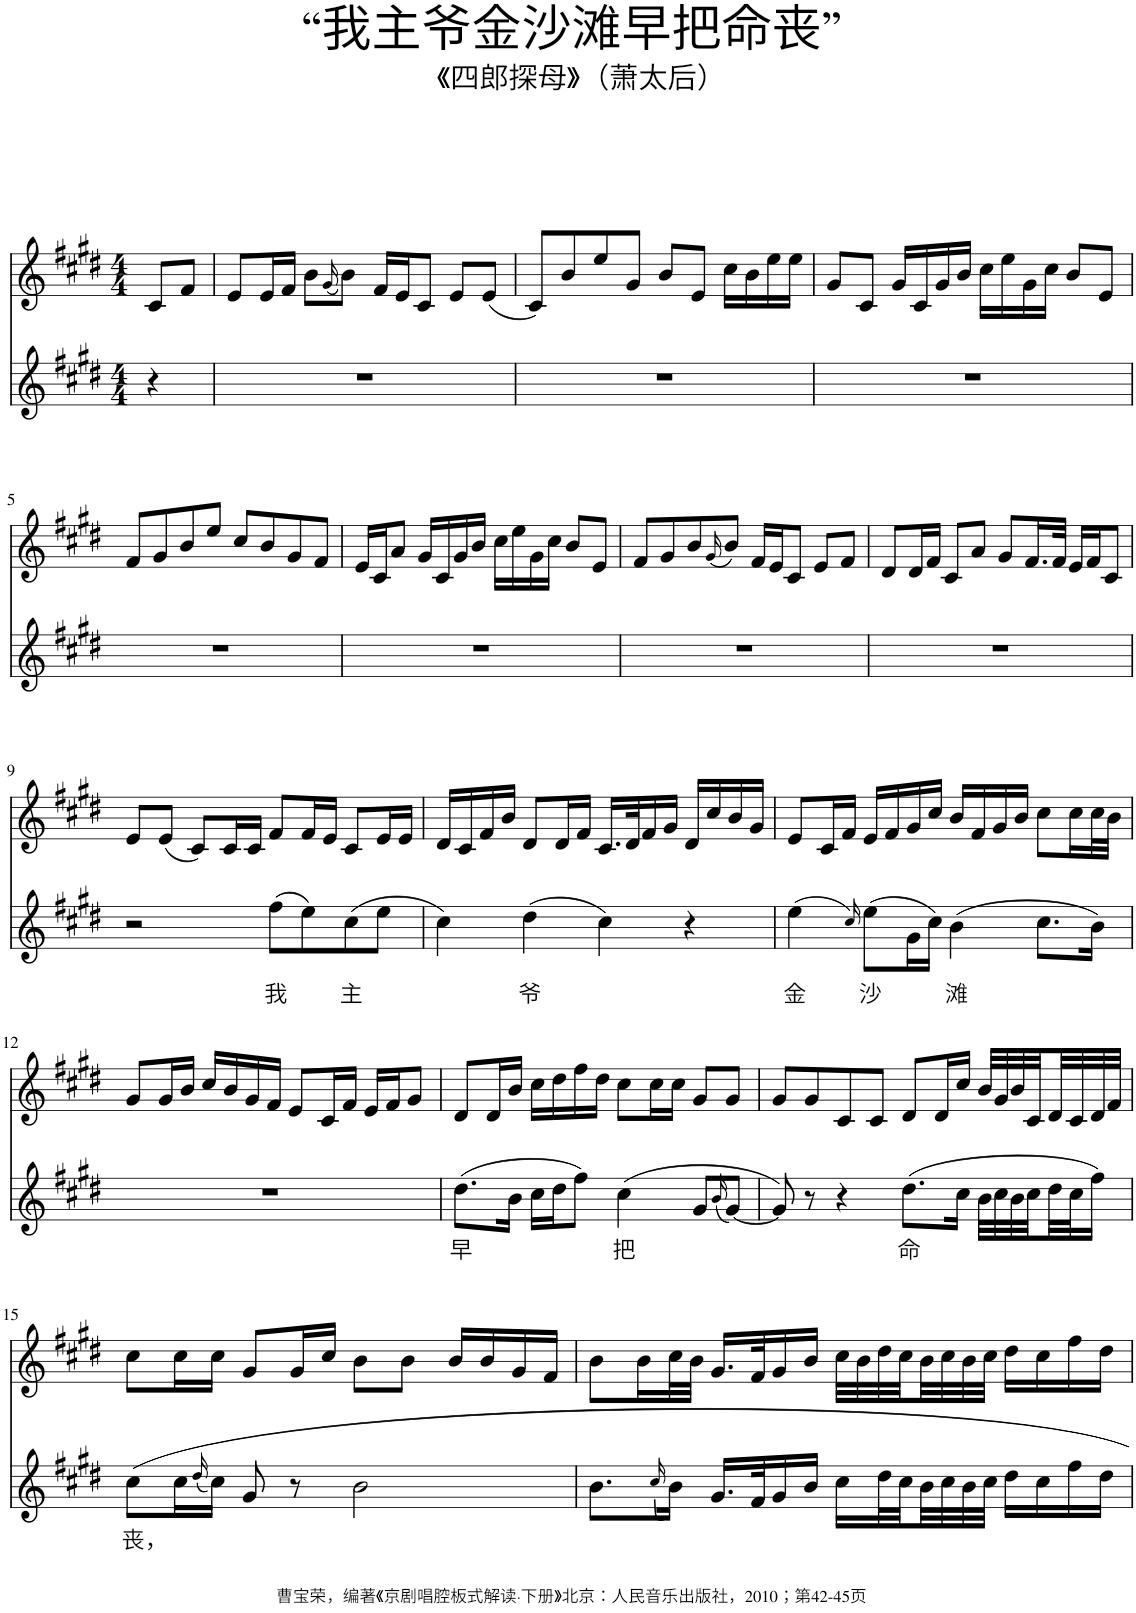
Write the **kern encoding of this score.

**kern	**text	**kern
*part2	*part2	*part1
*staff2	*staff2	*staff1
*I"Piano	*	*I"Piano
*I'Pno	*	*I'Pno
*clefG2	*	*clefG2
*k[f#c#g#d#]	*	*k[f#c#g#d#]
*M4/4	*	*M4/4
=1	=1	=1
4r	.	8c#/L
.	.	8f#/J
=2	=2	=2
1r	.	8e/L
.	.	16e/L
.	.	16f#/JJ
.	.	8b\L
.	.	(16qg#/
.	.	8b\J)
.	.	16f#/LL
.	.	16e/J
.	.	8c#/J
.	.	8e/L
.	.	(8e/J
=3	=3	=3
1r	.	8c#/L)
.	.	8b/
.	.	8ee/
.	.	8g#/J
.	.	8b/L
.	.	8e/J
.	.	16cc#\LL
.	.	16b\
.	.	16ee\
.	.	16ee\JJ
=4	=4	=4
1r	.	8g#/L
.	.	8c#/J
.	.	16g#/LL
.	.	16c#/
.	.	16g#/
.	.	16b/JJ
.	.	16cc#\LL
.	.	16ee\
.	.	16g#\
.	.	16cc#\JJ
.	.	8b/L
.	.	8e/J
!!LO:LB:g=z
=5	=5	=5
1r	.	8f#/L
.	.	8g#/
.	.	8b/
.	.	8ee/J
.	.	8cc#/L
.	.	8b/
.	.	8g#/
.	.	8f#/J
=6	=6	=6
1r	.	16e/LL
.	.	16c#/J
.	.	8a/J
.	.	16g#/LL
.	.	16c#/
.	.	16g#/
.	.	16b/JJ
.	.	16cc#\LL
.	.	16ee\
.	.	16g#\
.	.	16cc#\JJ
.	.	8b/L
.	.	8e/J
=7	=7	=7
1r	.	8f#/L
.	.	8g#/
.	.	8b/
.	.	(16qg#/
.	.	8b/J)
.	.	16f#/LL
.	.	16e/J
.	.	8c#/J
.	.	8e/L
.	.	8f#/J
=8	=8	=8
1r	.	8d#/L
.	.	16d#/L
.	.	16f#/JJ
.	.	8c#/L
.	.	8a/J
.	.	8g#/L
.	.	16.f#/L
.	.	32f#/JJk
.	.	16e/LL
.	.	16f#/J
.	.	8c#/J
!!LO:LB:g=z
=9	=9	=9
2r	.	8e/L
.	.	(8e/J
.	.	8c#/L)
.	.	16c#/L
.	.	16c#/JJ
!	!LO:LY:b	!
(8ff#\L	我	8f#/L
8ee\)	.	16f#/L
.	.	16e/JJ
!	!LO:LY:b	!
(8cc#\	主	8c#/L
8ee\J	.	16e/L
.	.	16e/JJ
=10	=10	=10
4cc#\)	.	16d#/LL
.	.	16c#/
.	.	16f#/
.	.	16b/JJ
!	!LO:LY:b	!
(4dd#\	爷	8d#/L
.	.	16d#/L
.	.	16f#/JJ
4cc#\)	.	16.c#/LL
.	.	32d#/K
.	.	16f#/
.	.	16g#/JJ
4r	.	16d#/LL
.	.	16cc#/
.	.	16b/
.	.	16g#/JJ
=11	=11	=11
!	!LO:LY:b	!
(4ee\	金	8e/L
.	.	16c#/L
.	.	16f#/JJ
16qcc#/)	.	.
!	!LO:LY:b	!
(8ee\L	沙	16e/LL
.	.	16f#/
16g#\L	.	16g#/
16cc#\JJ)	.	16cc#/JJ
!	!LO:LY:b	!
(4b\	滩	16b/LL
.	.	16f#/
.	.	16g#/
.	.	16b/JJ
8.cc#\L	.	8cc#\L
.	.	16cc#\L
16b\Jk)	.	32cc#\L
.	.	32b\JJJ
!!LO:LB:g=z
=12	=12	=12
1r	.	8g#/L
.	.	16g#/L
.	.	16b/JJ
.	.	16cc#/LL
.	.	16b/
.	.	16g#/
.	.	16f#/JJ
.	.	8e/L
.	.	16c#/L
.	.	16f#/JJ
.	.	16e/LL
.	.	16f#/J
.	.	8g#/J
=13	=13	=13
!	!LO:LY:b	!
(8.dd#\L	早	8d#/L
.	.	16d#/L
16b\Jk	.	16b/JJ
16cc#\LL	.	16cc#\LL
16dd#\J	.	16dd#\
8ff#\J)	.	16ff#\
.	.	16dd#\JJ
!	!LO:LY:b	!
(4cc#\	把	8cc#\L
.	.	16cc#\L
.	.	16cc#\JJ
8g#/L	.	8g#/L
(16qb/	.	.
[8g#/J)	.	8g#/J
=14	=14	=14
8g#/])	.	8g#/L
8r	.	8g#/
4r	.	8c#/
.	.	8c#/J
!	!LO:LY:b	!
(8.dd#\L	命	8d#/L
.	.	16d#/L
16cc#\Jk	.	16cc#/JJ
32b\LLL	.	32b/LLL
32cc#\	.	32g#/
32b\	.	32b/
32cc#\	.	32c#/
32dd#\	.	32d#/
32cc#\J	.	32c#/
16ff#\JJ)	.	32d#/
.	.	32f#/JJJ
!!LO:LB:g=z
=15	=15	=15
!	!LO:LY:b	!
8cc#\L	丧，	8cc#\L
16cc#\L	.	16cc#\L
(16qdd#/	.	.
16cc#\JJ)	.	16cc#\JJ
8g#/	.	8g#/L
8r	.	16g#/L
.	.	16cc#/JJ
2b\	.	8b\L
.	.	8b\J
.	.	16b/LL
.	.	16b/
.	.	16g#/
.	.	16f#/JJ
=16	=16	=16
8.b\L	.	8b\L
.	.	16b\L
(16qcc#/	.	.
16b\Jk)	.	32cc#\L
.	.	32b\JJJ
16.g#/LL	.	16.g#/LL
32f#/K	.	32f#/K
16g#/	.	16g#/
16b/JJ	.	16b/JJ
16cc#\LL	.	32cc#\LLL
.	.	32b\
32dd#\L	.	32dd#\
32cc#\	.	32cc#\
32b\	.	32b\
32cc#\	.	32cc#\
32b\	.	32b\
32cc#\JJJ	.	32cc#\JJJ
16dd#\LL	.	16dd#\LL
16cc#\	.	16cc#\
16ff#\	.	16ff#\
16dd#\JJ	.	16dd#\JJ
=	=	=
*-	*-	*-
